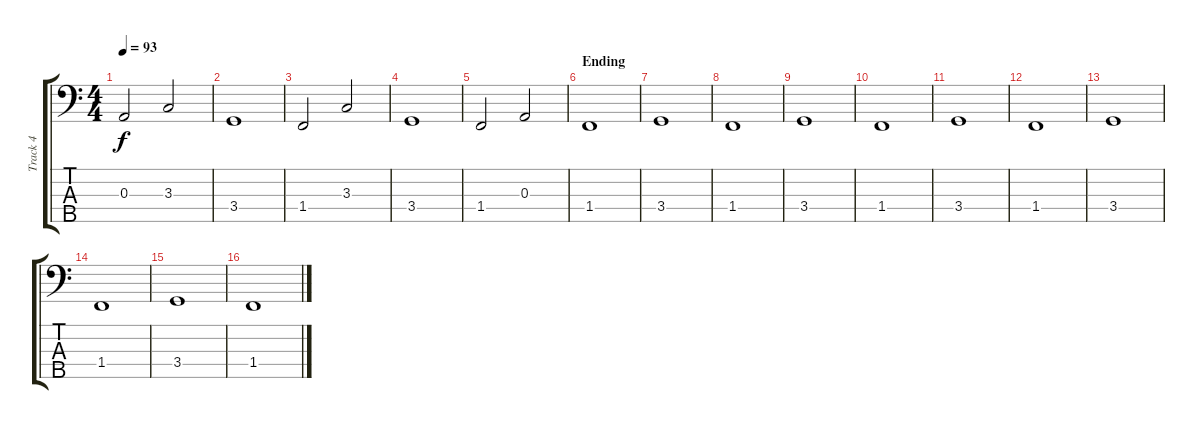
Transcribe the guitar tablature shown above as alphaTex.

\track ("Track 4" "Track 4") {instrument electricbassfinger}
\staff {score tabs}
\tuning (G2 D2 A1 E1 B0) {hide}
\ts (4 4)
\tempo 93
\clef f4
\ks c
0.3.2{dy f} 3.3.2 |
3.4.1 |
1.4.2 3.3.2 |
3.4.1 |
1.4.2 0.3.2 |
\section ("" "Ending")
1.4.1 |
3.4.1 |
1.4.1 |
3.4.1 |
1.4.1 |
3.4.1 |
1.4.1 |
3.4.1 |
1.4.1 |
3.4.1 |
1.4.1
